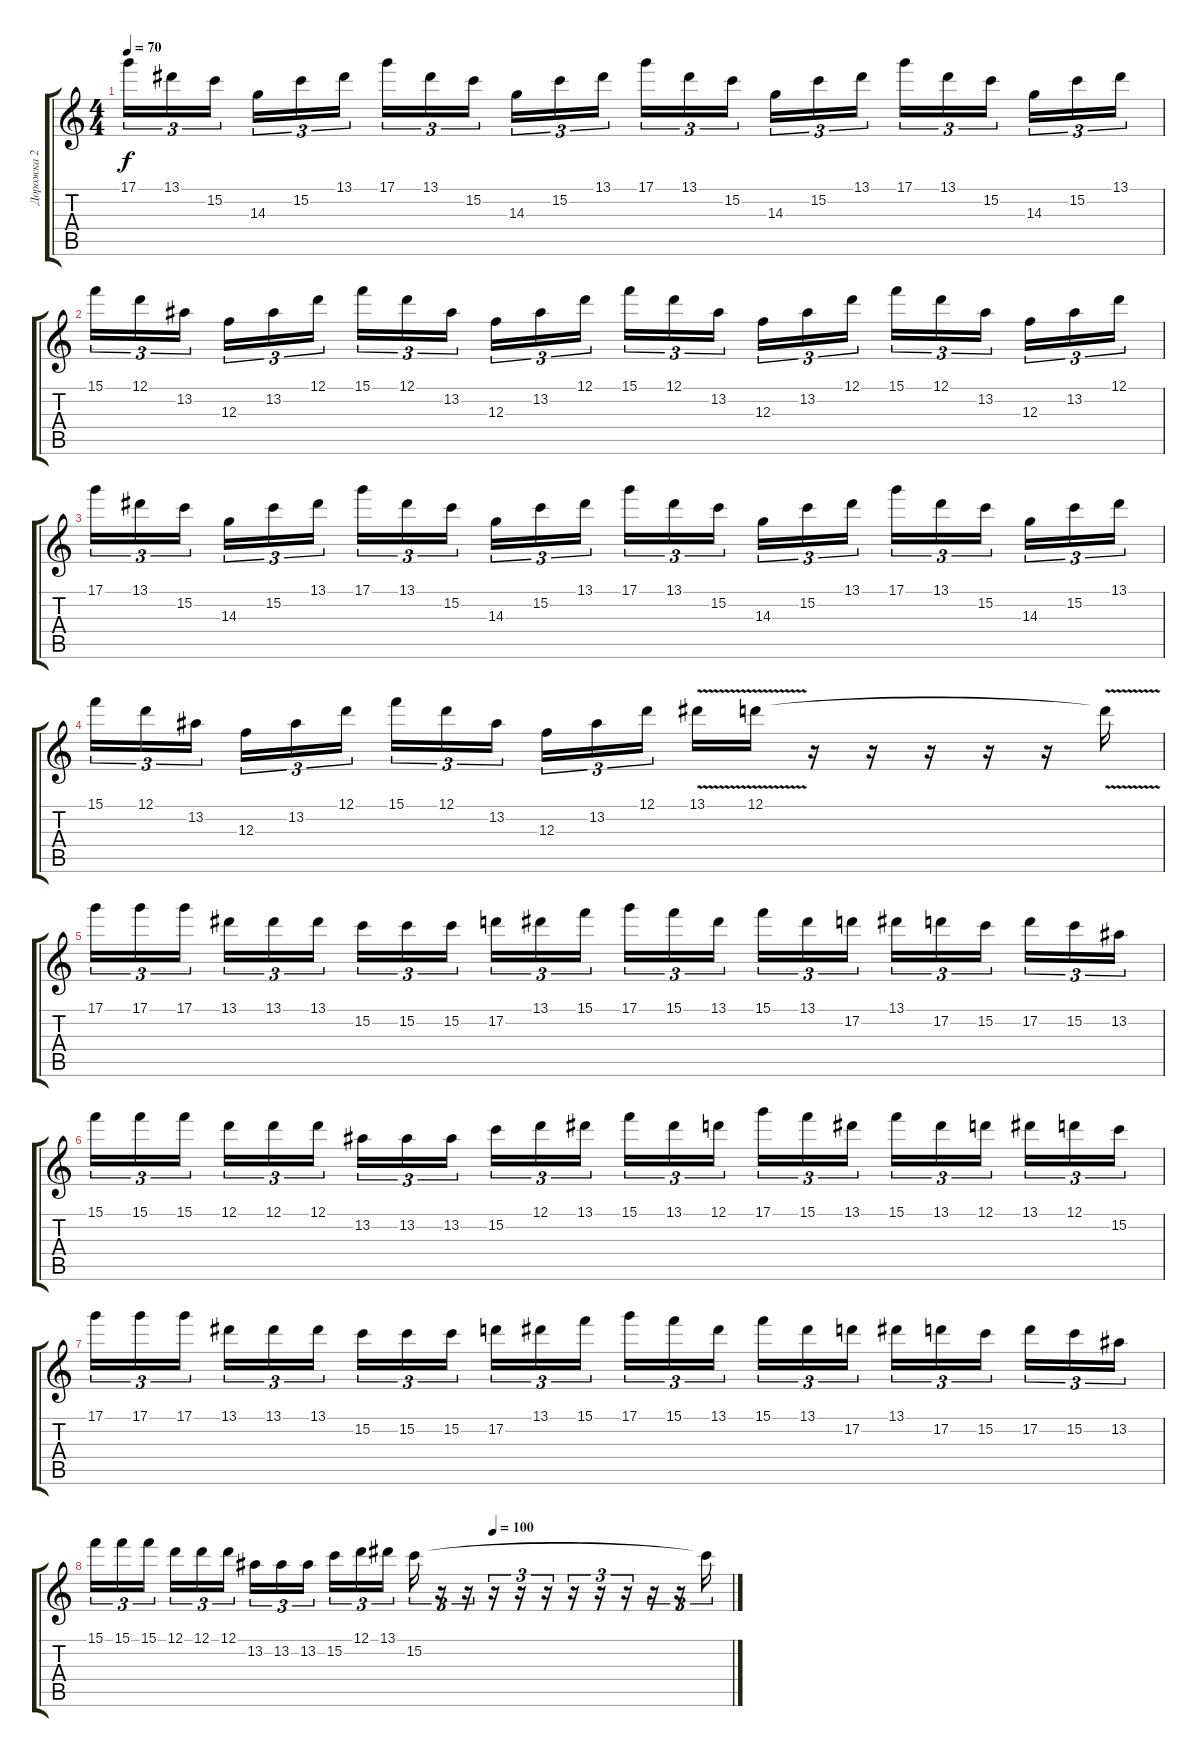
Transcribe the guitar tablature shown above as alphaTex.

\track ("Дорожка 2" "Дорожка 2") {instrument distortionguitar}
\staff {score tabs}
\tuning (D4 A3 F3 C3 G2 C2) {hide}
\ts (4 4)
\tempo 70
\clef g2
\ks c
17.1.16{tu (3 2) dy f} 13.1.16{tu (3 2)} 15.2.16{tu (3 2) beam splitsecondary} 14.3.16{tu (3 2)} 15.2.16{tu (3 2)} 13.1.16{tu (3 2)} 17.1.16{tu (3 2)} 13.1.16{tu (3 2)} 15.2.16{tu (3 2) beam splitsecondary} 14.3.16{tu (3 2)} 15.2.16{tu (3 2)} 13.1.16{tu (3 2)} 17.1.16{tu (3 2)} 13.1.16{tu (3 2)} 15.2.16{tu (3 2) beam splitsecondary} 14.3.16{tu (3 2)} 15.2.16{tu (3 2)} 13.1.16{tu (3 2)} 17.1.16{tu (3 2)} 13.1.16{tu (3 2)} 15.2.16{tu (3 2) beam splitsecondary} 14.3.16{tu (3 2)} 15.2.16{tu (3 2)} 13.1.16{tu (3 2)} |
15.1.16{tu (3 2)} 12.1.16{tu (3 2)} 13.2.16{tu (3 2) beam splitsecondary} 12.3.16{tu (3 2)} 13.2.16{tu (3 2)} 12.1.16{tu (3 2)} 15.1.16{tu (3 2)} 12.1.16{tu (3 2)} 13.2.16{tu (3 2) beam splitsecondary} 12.3.16{tu (3 2)} 13.2.16{tu (3 2)} 12.1.16{tu (3 2)} 15.1.16{tu (3 2)} 12.1.16{tu (3 2)} 13.2.16{tu (3 2) beam splitsecondary} 12.3.16{tu (3 2)} 13.2.16{tu (3 2)} 12.1.16{tu (3 2)} 15.1.16{tu (3 2)} 12.1.16{tu (3 2)} 13.2.16{tu (3 2) beam splitsecondary} 12.3.16{tu (3 2)} 13.2.16{tu (3 2)} 12.1.16{tu (3 2)} |
17.1.16{tu (3 2)} 13.1.16{tu (3 2)} 15.2.16{tu (3 2) beam splitsecondary} 14.3.16{tu (3 2)} 15.2.16{tu (3 2)} 13.1.16{tu (3 2)} 17.1.16{tu (3 2)} 13.1.16{tu (3 2)} 15.2.16{tu (3 2) beam splitsecondary} 14.3.16{tu (3 2)} 15.2.16{tu (3 2)} 13.1.16{tu (3 2)} 17.1.16{tu (3 2)} 13.1.16{tu (3 2)} 15.2.16{tu (3 2) beam splitsecondary} 14.3.16{tu (3 2)} 15.2.16{tu (3 2)} 13.1.16{tu (3 2)} 17.1.16{tu (3 2)} 13.1.16{tu (3 2)} 15.2.16{tu (3 2) beam splitsecondary} 14.3.16{tu (3 2)} 15.2.16{tu (3 2)} 13.1.16{tu (3 2)} |
15.1.16{tu (3 2)} 12.1.16{tu (3 2)} 13.2.16{tu (3 2) beam splitsecondary} 12.3.16{tu (3 2)} 13.2.16{tu (3 2)} 12.1.16{tu (3 2)} 15.1.16{tu (3 2)} 12.1.16{tu (3 2)} 13.2.16{tu (3 2) beam splitsecondary} 12.3.16{tu (3 2)} 13.2.16{tu (3 2)} 12.1.16{tu (3 2)} 13.1{v}.16 12.1{v}.16 r.16 r.16 r.16 r.16 r.16 12.1{t}.16 |
17.1.16{tu (3 2)} 17.1.16{tu (3 2)} 17.1.16{tu (3 2) beam splitsecondary} 13.1.16{tu (3 2)} 13.1.16{tu (3 2)} 13.1.16{tu (3 2)} 15.2.16{tu (3 2)} 15.2.16{tu (3 2)} 15.2.16{tu (3 2) beam splitsecondary} 17.2.16{tu (3 2)} 13.1.16{tu (3 2)} 15.1.16{tu (3 2)} 17.1.16{tu (3 2)} 15.1.16{tu (3 2)} 13.1.16{tu (3 2) beam splitsecondary} 15.1.16{tu (3 2)} 13.1.16{tu (3 2)} 17.2.16{tu (3 2)} 13.1.16{tu (3 2)} 17.2.16{tu (3 2)} 15.2.16{tu (3 2) beam splitsecondary} 17.2.16{tu (3 2)} 15.2.16{tu (3 2)} 13.2.16{tu (3 2)} |
15.1.16{tu (3 2)} 15.1.16{tu (3 2)} 15.1.16{tu (3 2) beam splitsecondary} 12.1.16{tu (3 2)} 12.1.16{tu (3 2)} 12.1.16{tu (3 2)} 13.2.16{tu (3 2)} 13.2.16{tu (3 2)} 13.2.16{tu (3 2) beam splitsecondary} 15.2.16{tu (3 2)} 12.1.16{tu (3 2)} 13.1.16{tu (3 2)} 15.1.16{tu (3 2)} 13.1.16{tu (3 2)} 12.1.16{tu (3 2) beam splitsecondary} 17.1.16{tu (3 2)} 15.1.16{tu (3 2)} 13.1.16{tu (3 2)} 15.1.16{tu (3 2)} 13.1.16{tu (3 2)} 12.1.16{tu (3 2) beam splitsecondary} 13.1.16{tu (3 2)} 12.1.16{tu (3 2)} 15.2.16{tu (3 2)} |
17.1.16{tu (3 2)} 17.1.16{tu (3 2)} 17.1.16{tu (3 2) beam splitsecondary} 13.1.16{tu (3 2)} 13.1.16{tu (3 2)} 13.1.16{tu (3 2)} 15.2.16{tu (3 2)} 15.2.16{tu (3 2)} 15.2.16{tu (3 2) beam splitsecondary} 17.2.16{tu (3 2)} 13.1.16{tu (3 2)} 15.1.16{tu (3 2)} 17.1.16{tu (3 2)} 15.1.16{tu (3 2)} 13.1.16{tu (3 2) beam splitsecondary} 15.1.16{tu (3 2)} 13.1.16{tu (3 2)} 17.2.16{tu (3 2)} 13.1.16{tu (3 2)} 17.2.16{tu (3 2)} 15.2.16{tu (3 2) beam splitsecondary} 17.2.16{tu (3 2)} 15.2.16{tu (3 2)} 13.2.16{tu (3 2)} |
\tempo (100 0.625)
15.1.16{tu (3 2)} 15.1.16{tu (3 2)} 15.1.16{tu (3 2) beam splitsecondary} 12.1.16{tu (3 2)} 12.1.16{tu (3 2)} 12.1.16{tu (3 2)} 13.2.16{tu (3 2)} 13.2.16{tu (3 2)} 13.2.16{tu (3 2) beam splitsecondary} 15.2.16{tu (3 2)} 12.1.16{tu (3 2)} 13.1.16{tu (3 2)} 15.2.16{tu (3 2)} r.16{tu (3 2)} r.16{tu (3 2)} r.16{tu (3 2)} r.16{tu (3 2)} r.16{tu (3 2)} r.16{tu (3 2)} r.16{tu (3 2)} r.16{tu (3 2)} r.16{tu (3 2)} r.16{tu (3 2)} 15.2{t}.16{tu (3 2)}
